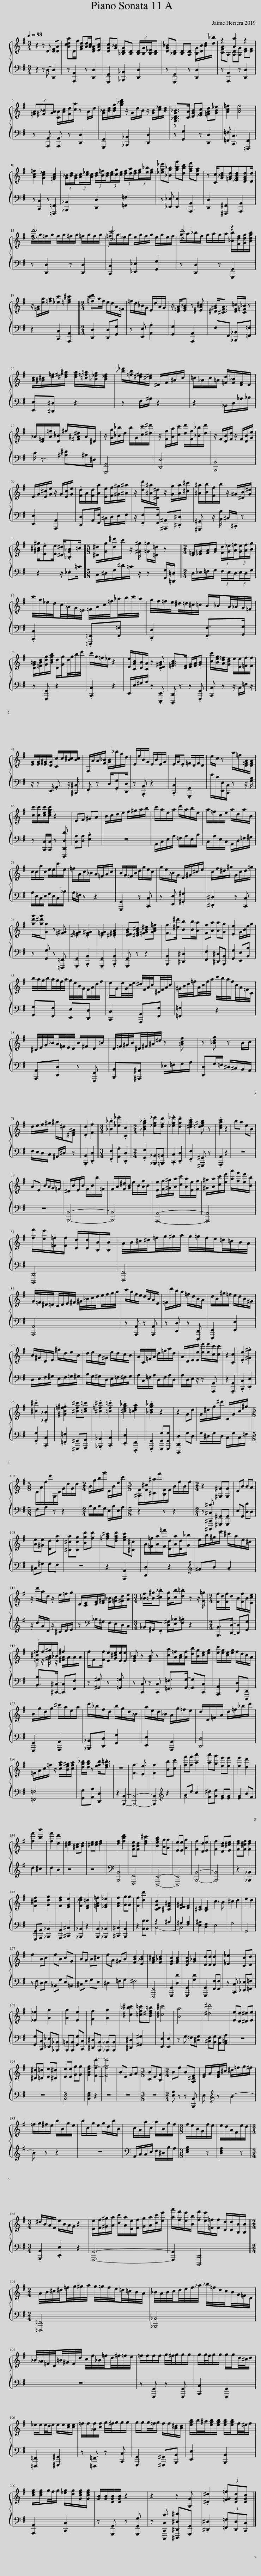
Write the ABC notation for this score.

X:1
%%score { ( 1 3 ) | ( 2 4 ) }
L:1/8
Q:1/4=98
M:3/4
I:linebreak $
K:G
V:1 treble
V:3 treble
V:2 bass
V:4 bass
V:1
 z2 z D [DF][DA] | [Acda]D/f/ [FAd][Ad]/[Ac]/ [DFA][EAc] | [DGc][G_B] [_B,DG][B,D] (3[B,D]/[B,G]/[B,_E]/[B,D] | [DG_B][_B,D] [B,D][A,D] [B,G]/[DB]/[Bd]/[d_b]/ | z2 [Aa]2 z2 |$ %5
 (3[=FA][^F_B][GA] [CA]/[Ac]/[Fd]/[ca]/ z A/d/ | [G_B]/[Bd]/[Bdg]/[g_bd']/ z/ G/d/B/ z/ [GB]/[c_e]/[Bd]/ | [G,_B,DG_B]>[CA] [DGB][_EGc] [=FAd][GB_e] | [Ac=f]2 [Acf]4 |$ [Ac=f]2 [Gc_e]2 [=FAc]2 | %10
 (3[G_B]/[Bd]/[GB]/(3[Ac]/[c_e]/[Ac]/ (3[Bd]/[B=f]/[Bd]/(3[ce]/[cg]/[ce]/ (3[df]/[da]/[df]/(3[eg]/[e_b]/[eg]/ | [_eg_e'][_Bg_b] [gbg'][dbd'] [faf'][cfa] | z [Cc]/[G_Bd][=FAd][_EGBd][DFAd][Dd]/ |$ [dd']6 | [cc']6 | %15
 [dd']4 z2 |$ z/ [=FA]/[ea]/[=fa]/ [_ec']2 [=eg^c']2 ||[M:2/4] [=fc'd']a/f/ e/d/A/=F/ | =f/d/_B/G/ E/d/A/G/ | z/ [D=FA]/[EG_B] z [^EA^c] | %20
 [^D^GB]<[^CFA] [DF=c]/[C=F_B]/ z |$ [Ac]/[^A^c]/[d=f]/[^d^f^a]/ [dfa]/[=c=f=a]/[_B_eg]/[B_df]/ | [_b_d']/[=fb]/[^d^f]/[^c^e]/ ^D/F/^A/c/ | =c/_A/c/=A/ [=Fd]/[F_B]/[DF]/D/ |$ _A/[D=F]/[A=f]/[D_B]/ ^f/[^F^A^d]/A/^D/ | %25
 z/ [Gg]/[_B_b]/d/ b/G/[cc']/[^d^d']/ | z/ [Ff]/[Aa]/[cc']/ [dd']/[Ff]/[_B_b]/[dd']/ | z/ F/[DB]/[Fd]/ z/ F/[DB]/[Ge]/ |$ E/G/[E^c]/[Ge]/ z/ G/[Ec]/[Ge]/ | .[Fd]/A/[Fd]/[Aa]/ [Ee]/[Ff]/[^G^g]/[^A^a]/ | %30
 z/ [dd']/[^A^a]/[^D^d]/ z/ [Gg]/[Aa]/[^c^c']/ | [^A^a]/[Bb]/[Ff]/b/ z/ ^G/[^DB]/[G^d]/ |$ [^A^c^g]/.[Ee][Ee]/ [^D^d]/.[_B,G_B]=c/ ||[M:5/8] [^D^d]/[Gg]/[d^d']/c'/ z/ [^G^g]/ [=G=g]/[=D=d]/ z ||[M:2/4] [D=F]/[_EG]/[FA]/[GB]/ (3[Fd]/[G_e]/[A=f]/(3[Ge]/[Af]/[Bg]/ |$ %35
 c'/4g/4_e/4d/4c/4_A/4G/4=E/4 =F/4A/4c/4=f/4_a/4b/4c'/4a/4 | g/4f/4=f/4e/4^d/4=d/4^c/4=c/4 B/_B/A/4_A/4G/4=F/4 |$ [DG=B]/[=FBd]/[Gdg]/[Bdgb]/ [Dd]/[Gg]/d/4g/4b/4d'/4 | c'/g/=f/_e/ z2 | [Ee]/[CAc]/[DB]/[CA]/ z .[DE^GB] | %40
 .[=FAc]>[DF] [EG]/[FA]/.[GB] | [cc']/[Beg]/[Ad=f]/[Gce]/ e/[Ee]/[=Ff]/[Ff]/ |$ [EG]/[EG]/[E^G]/[DG]/ [Cc]/c/[B^c]/[Bc]/ | F,/A/A/[F_B]/ [GB]/_b/g/d/ | E/e/B/G/ E/B/E/G/ | %45
 E/G/.E =F/D/F/D/ | e/c/ z a/=f/[D=FA]/[DFA]/ |$ [cc']/[cc']/[cec']/[cegc']/ z2 | EF ^GA | B/c/d/e/ f/^g/a/b/ | %50
 c'/a/e/a/ d'/a/b/e/ | a/=f/c/e/ a/d/a/B/ |$ c/c/a/c/ e/e/c'/e/ | =f/A/c/_B/ A/=F/A/c/ | B/G/=F/B/ d/g/e/c/ | %55
 g/e/_B/G/ E/^G/^c/e/ | c/f/^d/^g/ G/c/d/=g/ |$ [gd'g']/[g^d'g']/[Gg] z [=F^G] | .[^D=FG]2 .[DF^G]2 | .[D=FG]2 .[^D^FA]2 | %60
 [DEGB][^DFA^c] [=FGB^d][GAc=f] | [Ff]>[^d^d'] [Bb][Bb]/[Aa]/ | [Ff][Aa] [Aa][Gg] | [Ee]2 G/B/e/g/ |$ b/4a/4g/4b/4a/4g/4f/4a/4 g/4e/4B/4G/4F/4A/4d/4f/4 | %65
 e/G/e/4G/4c/4e/4 ^d/4F/4A/4c/4^D/4F/4A/4c/4 | ^G/4B/4d/4=f/4A/4c/4f/4a/4 c'/4b/4a/4f/4c/4A/4=F/4C/4 |$ ^C/4E/4G/4_B/4A/4=F/4E/4D/4 B/^F/D/=B/ | D/4=F/4^G/4B/4^D/4^F/4^A/4^d/4 z [=Acf] | z [_Bdg] z B/c/ |$ %70
 d/e/f/^g/ ^a/^d/[^DF^A] | .[Dd]2 .[Ff]2 ||[M:3/4] .[_B_b]2 .[_e_e']2 .[Cc]2 ||[M:2/4] .[_Bdg_b]2 [_eg_e'][dfd'] | .[_eg_e']2 .[dgd']2 | %75
 .[^dfac']2 [=de^gb] z | .[ceac']2 z2 | ba eB |$ AE B/A/G/=F/ | ^D/B/E/B/ F/B/b/=F/ | %80
 F/A/[F^d]/[GB]/ e/B/[Af]/B/ | [Ee]/[Ff]/[^G^g]/[Aa]/ [cc']/[Aa]/[Ee]/[Ff]/ | [^G^g]/[Aa]/[cc']/[ee']/ [aa']/[ff']/[ee']/[Bb]/ |$ [ff']/[ee']/[=F=f]/[Ff]/ [Dd]/[Dd]/[B,B]/[B,B]/ | A/4B/4^c/4^d/4=f/4g/4^g/4a/4 g/4=g/4f/4e/4=d/4=c/4B/4A/4 |$ %85
 G/4=F/4^D/4=D/4C/4D/4E/4^F/4 ^G/4_B/4c/4d/4e/4f/4g/4a/4 | c'/a/f/e/ d/B/A/E/ | =F/d'/b/a/ =f/d/B/A/ | d/B/^g/=f/ e/d/B/^G/ |$ B/^G/D/E/ ^g/d/e/B/ | %90
 d/e/B/^G/ e/d/c/B/ | A/C/=F/A/ d/=f/a/d/ | A/D/E/[Ee]/ [ee']/[ee']/[cc']/[cc']/ | z2 .[Cc]2 | .[Ee]2 .[^G^g]2 |$ %95
 .[^c^c']2 .[_B,_B]2 | .[^Gc=f^g]2 [^cf^c'][=ce=c'] | .[^c=f^c']2 .[=cf=c']2 | .[^ceg_b]2 .[=cdfa]2 | .[_Bdg_b]2 z2 | %100
 z2 Gd | G/^d/g/^d'/ C/G/c/^g/ |$[M:5/8] D/A/f/d'/G,/D/ G/d/G/d/ |[M:2/4] B/g/b/g'/ E/B/e/c'/ |[M:5/8] [^A,F]/[F^c]/[^C^a]/f'/[B,F]/F/ B/f/B/f/ | %105
[M:2/4] z2 [^G,^G][G,G] | EB BA |$ [Ae][^Ge] [Dd][da] | [^C^ca][Ccg] [Bgd'][fd'] | [=fa^c'][dfad'] [egc'][^C^c] | %110
 A/[=F=f]/[Aa]/[F=f']/ [Dd]/[Aa]/[Dd]/[G_b]/ | e/b/^g/e'/ ^c'/a/e/^c/ |$ z/ d'/a/d/ z/ e/=f/g/ | D/[CE]/[DF]/[E^G]/ [F_B]/[=Gc]/[^Gd]/[Ae]/ |[M:3/4] [_Bf]/[=B^g]/.[^c_b] [Bg]/[cb]/.[d=b] z z/ [G=g]/ | %115
[M:2/4] [Ff]/d/[Ff]/d/ B/[Ff]/B/[Ece]/ |$ .=f/f/^g/_B/ ^f2 | f/F[Ff]/ [Ee]/[G^ce]/[Ee]/[Ee]/ | [EG_B] z [EGB] z | [ca]/[A=f]/[Ac]/[Af]/ [db]/[Bg]/[ce]/[eg]/ | %120
 [ec']/[eg]/[ce]/[eg]/ f/d/c/A/ |$ B/g/d/g/ ^c'/a/e/a/ | d'/_b/f/d/ b/g/d/_B/ | a/e/d/_B/ A/g/=f/e/ | d/D/=F/A/ d/=f/_b/d'/ |$ %125
 =F/A/c/=f/ z/ [cfa]/[Be^g]/[cfa]/ | [dg_b]/[dgb]/ z [efb]<.[df=b] | z4 | [Ff]3 [Ee] | [Ff]2 [Bb][cc'] | %130
 [ff'][ff'] [aa']2 | [aa'][gg'] [ee'][ee'] | [ee']2 [dd']2 |$ [ff']2 [bb']2 | [ff']2 [dd']2 | %135
 [^ce]2 [^Ac][Bd] | [^ce][ce] [df]2 | [df]2 [fbd']2 | [FBe][FBd] [df^c']2 | [Begb]2 [Ag][Gg] | %140
 [Ee][Ee] [Gg]2 | [Ff]2 [Dd][Ee] | [Ff]2 [DBd][E^ce] | [Fdf][F^cf] [Fdf]2 |$ [F^cf]2 [Gdg]2 | %145
 [Fdf]2 [EGe]2 | [F_df]2 [DF=d]2 | [=FA=f]2 [_EG_e]2 | [FAf]2 [Gg][Gg] | [Ff]2 [dd']2 | %150
 [CDGc]2 [^CF^A]2 | [DE^G]2 [DF]2 | [^CE]2 [B,D]2 | c3 B | ^c2 d2 | %155
 e2 d2 |$ f2 Bc | fB cG | BA B^c | fA ^GB | %160
 [FBd]2 [E_Bd]2 | [FA^c]2 [F_Bd]2 | [EGc]2 [FAc]2 | [DGc]2 [G_B]2 | [Dd][Dd] [Dd]2 | %165
 [_E_e]2 [Cc][Dd] |$ [_E_e]2 [Gg]2 | [Gg]2 [Ee]2 | [Ff]2 [Gg]2 | [^c_b^c']2 [=cf=c'][B^df=b] | %170
 [^c^c']4 | [Aa]4 | [^d^d']4 | [Ee][Dd] [^D^d][Ee] |$ [^D^d][=D=d] [Ee][^D^d] | %175
 [Ee][Ee] [Gg][Gg] | [GBeg]2 [Fff']2- | [Fff']4 | BE GA |[M:3/8] [CB]E[B,G] | %180
[M:2/4] Bf B[A,^DF] | [EG]/A/[EGB]/^c/ ^d/=f/g/^f/ |$ =f/g/^f/e/ b/B/g/e/ | b/c/g/e/ g/d/b/B/ | c/A/a/c/ a/B/g/f/ | %185
[M:3/8] f/e/B/G/f/e/ | e/d/A/F/e/d/ |$[M:3/4] ^d/B/A/F/ e/B/A/G/ z2 | [Ee]/[Ff]/[^G^g]/[Aa]/ [cc']/[Aa]/[Ee]/[Ff]/ [Gg]/[Aa]/[cc']/[ee']/ | [aa']/[ff']/[ee']/[Bb]/ [ff']/[ee']/[=F=f]/[Ff]/ [Dd]/[Dd]/[B,B]/[B,B]/ ||$ %190
[M:2/4] A/4B/4^c/4^d/4=f/4g/4^g/4a/4 g/4=g/4f/4e/4=d/4=c/4B/4A/4 | _B/4A/4B/4c/4d/4e/4f/4_a/4 _b/4=f/4d/4c/4B/4G/4=F/4D/4 |$ _B/4_A/4=F/4D/4=B/4^G/4F/4d/4 c/4f/4_B/4=f/4d/4^f/4=f/4e/4 | =f/f/f/f/ g/4^f/4g/g/g/ | g/g/4f/4g/g/ g/g/d/4^c/4d/ |$ %195
 _e/e/e/4d/4e/ e/e/[ce]/[ce]/ | =f/f/[_Af]/[cf]/ g/4^f/4g/g/g/ | g/g/g/4=f/4g/ f/f/[B^d]/[Bd]/ | [egb]/b/4^a/4[egb]/[egb]/ [egb]/[egb]/f/4^e/4f/ |$ [ceg]/[ceg]/g/4f/4g/ [_eg]/[dg]/[Gceg]/[Gceg]/ | %200
 [GB]/[GB]/[DGB]/[DGB]/ z2 | z2 z [G,G] | .[^D^d]2 (3[=FG=f][DGd][DGc] |] %203
V:2
 z2 z D,- [D,,D,]2 | z [A,,,A,,]2 z [D,,D,]2 | [G,,,G,,]2 [_B,,,_B,,]2 [D,,D,]2 | z [G,,,G,,]2 z [D,,D,]2 | z [A,,,A,,]2 z [D,,D,]2 |$ %5
 z [A,,,A,,] [A,,,A,,] z [D,,D,]2 | [G,,,G,,]2 [_B,,,_B,,]2 [D,,D,]2 | z [G,,G,]2 z [D,,D,]2 | [=F,,=F,] [C,,C,]3 [=F,,,F,,]2 |$ z [C,,C,]2 z [=F,,,=F,,]2 | %10
 [_B,,,_B,,]2 [D,,D,]2 [=F,,=F,]2 | z [_E,,_E,] [E,,E,]2 [A,,,A,,]2 | [D,,D,]2 [^F,,,^F,,]2 [A,,,A,,]2 |$ z [D,,D,]2 z [D,,D,]2 | [C,,C,]2 [_E,,_E,]2 [G,,G,]2 | %15
 z [D,,D,]2 z [G,,,G,,]2 |$ z2 [C,,C,]2 [A,,,A,,]2 ||[M:2/4] [D,,D,]2 [D,,D,][G,,G,] | z [E,,E,] .[A,,A,]2 | [G,,G,]2 [A,,,A,,]2 | %20
 F,F,, [_B,,,_B,,][=F,,=F,] |$ [E,,E,][^D,,^D,] z2 | z F,/^A,/ z2 | z2 _B,,/D,/_A,/_B,/ |$ C/ z3/2 [^A,^D]^A,/^D,/ | %25
 [G,,,G,,]4 | [D,,D,]4 | [B,,,B,,]4 |$ [E,,E,]2 [A,,,A,,]2 | [D,,D,]A,,/[F,,F,]/ ^C,/D,/E,/F,/ | %30
 z/ .[F,,F,][F,,F,]/ [^A,,,^A,,].[^D,,^D,] | [^G,,,^G,,] z/ [B,,B,]/ ^C,/.^C,,/ z |$ z2 z/ ._E,=C/ ||[M:5/8] C,/^D,/G,/^D/=C/ z/ z [G,,G,]/[=D,,=D,]/ ||[M:2/4] D,/_E,/=F,/G,/ (3F,/E,/D,/(3E,/D,/G,/ |$ %35
 .[C,,C,]2 .[=F,,,=F,,].[F,,=F,] | .[D,,D,]2 .[F,,F,]>[G,,G,] |$ z [G,,,G,,] z2 | .[C,,C,]2 z2 | E,,/E,/^G,/A,/ z .[E,,,E,,] | %40
 .[D,,,D,,] z z .[G,,,G,,] | [C,,C,] z z/ C,/=F,/ z/ |$ z/ z E,,/ .A,, z/ [^C,,^C,]/ | .F,, z D,/.[G,,G,][D,,D,]/ | z .[B,,,B,,] z2 | %45
 .[C,,C,]2 .[G,,,G,,]2 | E/C/[E,,E,]/[C,,C,]/ z z/ [G,B,]/ |$ z [C,,C,]/[C,,C,]/ z [D,,,D,,D,D] | [C,A,][D,A,] .[E,B,]2 | z4 | %50
 A,,/C,/E,/A,/ =F,/A,/E,/B,/ | C,/A,/E,/C,/ A,,/D,/=F,/^G,/ |$ A,/E,/C,/E,/ G,/E,/C,/_B,/ | A,/=F,/ z z2 | [G,,,G,,]2 z [C,,C,] | %55
 z [E,,E,] .[^G,,^G,]2 | .[^D,,^D,]2 z [C,,C,] |$ z [G,,G,] z [=F,,,=F,,] | .[G,,,G,,]2 .[B,,,B,,]2 | .[G,,,G,,]2 .[B,,,B,,]2 | %60
 [G,,,G,,] z z2 | [B,,,B,,]2 [^D,,^D,]2 | [F,,F,]2 [^D,,^D,][B,,,B,,] | [G,,G,]2 [E,,E,][B,,B,] |$ [G,,G,][F,,F,] [E,,E,][D,,D,] | %65
 [C,,C,]2 [A,,,A,,][F,,F,] | [=F,,=F,]2 z2 |$ [A,,,A,,][D,,D,] z [F,,,F,,] | [B,,,B,,][^A,,,^A,,] _E,/=F,/G,/A,/ | [D,,D,]G,/=F,/ ^D,/^C,/B,,/A,,/ |$ %70
 F,/E,/D,/C,/ ^A,,/^D,/ z | .[B,,,B,,]2 .[D,,D,]2 ||[M:3/4] .[F,,F,]2 .[A,,A,]2 .[D,,D,]2 ||[M:2/4] .[G,,G,]2 [_B,,,_B,,][=B,,,=B,,] | .[C,,C,]2 .[D,,D,]2 | %75
 .[F,,F,]2 [^G,,,^G,,] z | .[A,,,A,,]2 z2 | z4 |$ z4 | [B,,,B,,]4- | %80
 [B,,,B,,]4 | [A,,,A,,]4- | [A,,,A,,]4 |$ [D,,,D,,]4 | [F,,,F,,]4 |$ %85
 [A,,,A,,]4 | z [A,,,A,,] z [A,,,A,,] | z [D,,D,] z [D,,,D,,] | [E,,,E,,]2 [E,,E,]2 |$ D,/E,/F,/^G,/ E,/F,/=G,/^G,/ | %90
 B,/G,/^G,/D,/ E,/=F,/^F,/G,/ | A,/C,/=F,/A,/ D,/F,/A,/D,/ | A,/D,/E,/ z/ z [A,,,A,,] | z2 .[A,,,A,,]2 | .[C,,C,]2 .[E,,E,]2 |$ %95
 .[G,,G,]2 .[C,,C,]2 | .[=F,,=F,]2 [^G,,,^G,,][A,,,A,,] | .[_B,,,_B,,]2 .[C,,C,]2 | .[E,,E,]2 .[F,,,F,,]2 | .[G,,,G,,]2 [G,,,G,,G,][G,,,G,,G,] | %100
 [D,,,D,,D,]2 G,D, | G,/^D,/G,/D,/ C,/G,/C,/=F,/ |$[M:5/8] F,A, z z2 |[M:2/4] B,/G,/B,/G,/ E,/B,/E,/A,/ |[M:5/8] z2 z z2 | %105
[M:2/4] z [^C,,,^C,,^C,^C] [^G,,,^G,,][G,,,G,,] | E,G,, [D,D]D, |$ ^C,^G, G,F, | z4 | z2 [A,,,A,,]2 | %110
 [D,,D,]2 z2 |[K:treble] ^GB .A2 |$ z/ d/A/D/ z/ ^C/D/E/ | z[K:bass] _B,/^G,/ F,/E,/D,/C,/ |[M:3/4] _B,,/^G,,/.F,, [D,^G,]/[E,_B,]/.[F,=B,] z2 | %115
[M:2/4] [B,,,B,,]>[D,,D,]- [D,,D,][G,,G,] |$ [B,,B,]>[^C,,^C,]- [C,,C,][F,,F,] | z [^G,,^G,] z [=G,,=G,] | z [C,,C,] z [C,,C,] | [=F,,=F,]>[G,,G,]- [G,,G,][C,,C,] | %120
 [A,,,A,,]2 [D,,D,][D,,,D,,] |$ [G,,,G,,]2 [A,,,A,,]2 | [_B,,,_B,,][D,,D,] [G,,G,]2 | [E,,E,]2 [A,,,A,,]2 | [D,,D,]4 |$ %125
 [=F,,=F,]4 | [G,,G,][A,,A,] [D,,D,]2 | z2 [B,,,B,,]2- | [B,,,B,,]4- | [B,,,B,,]2[K:treble] z2 | %130
 Ad c2 | [F^d][Ge] [EG][EG] | [EG]2 BF |$ d2 ^c2 | d2 B2 | %135
 z4 | z4 | [B,,,B,,]4 | [F,,,F,,]4 | [E,,,E,,]4- | %140
 [E,,,E,,]4 | [B,,,B,,]4- | [B,,,B,,]4 | z2 [_B,,,_B,,]2 |$ [G,,,G,,][A,,,A,,] [_B,,,_B,,]2 | %145
 [A,,,A,,]2 [^C,,^C,]2 | [_B,,,_B,,]2 z2 | [B,,,B,,]2 [_B,,,_B,,]2 | [^C,,^C,]2 [B,,,B,,]2 | z2 [B,,B,][B,,B,] | %150
 z2 ^A,2 | ^G,2 [F,A,]2 | [E,^A,]2 [D,F,]2 | E,4 | G,4 | %155
 G,,4 |$ z F, D,E, | _B,,G, E,=B,, | ^C,F, G,E, | ^D,2 =F,G, | %160
 ^F,4 | [F,,,F,,]4 | [G,,,G,,]2 [D,D]2 | [G,,,G,,]2 [G,D]2 | [G,,,G,,]2 [F,,F,][F,,F,] | %165
 z [C,,C,] [_E,,_E,][=F,,=F,] |$ [G,,G,][C,,C,] [_E,,_E,][_B,,,_B,,] | [B,,,=B,,][B,,,B,,] [G,,G,][C,,C,] | [^D,,^D,][B,,,B,,] [_B,,,_B,,][B,,,B,,] | [^D,,^D,]2 [^G,,^G,]2 | %170
 [E,,E,]2 [E,,E,]2 | z G, =F,[^D,G,] | [^C,F,][B,,G,] [A,,F,][A,,=C,A,] | z4 |$ z4 | %175
 [B,,E,G,]4 | [B,,E,G,]2 z2 | z4 | z4 |[M:3/8] z3 | %180
[M:2/4] [E,A,] z z [B,,,B,,] | E,[K:treble] z B2- |$ B z z2 | z4 | A,,/C,/C,/E,/ F,/^D,/B,/A,/ | %185
[M:3/8] [E,G,B,]2 z | [D,F,A,]2 z |$[M:3/4] .[B,,,B,,]2 .[E,,E,]2 z2 | [A,,,A,,]6- | [A,,,A,,]2 [D,,,D,,]4 ||$ %190
[M:2/4] [=F,,,=F,,]4 | [_B,,,_B,,]4 |$ z4 | z [G,,,G,,] z [G,,,G,,] | [C,,C,]2 [G,,,G,,]2 |$ %195
 [=F,,,=F,,]2 [^G,,,^G,,]2 | z [=F,,,=F,,] z [C,,C,] | [G,,,G,,]2 [^G,,,^G,,][B,,,B,,] | [E,,E,]2 [B,,,B,,]2 |$ [A,,,A,,]2 [C,,C,]2 | %200
 z [G,,,G,,] z [G,,,G,,G,] | z [C,,,C,,C,C] [^D,,,^D,,^D,^D][G,,,G,,] | .[^D,,^D,]2 (3[=F,,=F,][D,,D,][C,,C,] |] %203
V:3
 x6 | x6 | x6 | x6 | [CFA]A, [A,D][A,G] [DF][DF] |$ %5
 x6 | x6 | z x5 | x6 |$ x6 | %10
 x6 | x6 | x6 |$ f/g/=f/g/ f/g/^f/g/ =f/g/f/g/ | .=f/g/_e/g/ e/g/f/g/ e/g/e/f/ | %15
 g/a/_b/f/ g/a/g/a/ [_Bb]/[Fdf]/[Gdg]/[Bdgb]/ |$ x6 ||[M:2/4] x4 | x4 | x4 | %20
 x4 |$ x4 | x4 | x4 |$ x4 | %25
 x4 | x4 | x4 |$ x4 | x4 | %30
 x4 | x4 |$ x4 ||[M:5/8] x5 ||[M:2/4] x4 |$ %35
 x4 | x4 |$ x4 | x4 | x4 | %40
 x4 | x4 |$ x4 | x4 | x4 | %45
 x4 | x4 |$ x4 | x4 | x4 | %50
 x4 | x4 |$ x4 | x4 | x4 | %55
 x4 | x4 |$ x4 | x4 | x4 | %60
 x4 | x4 | x4 | x4 |$ x4 | %65
 x4 | x4 |$ x4 | x4 | x4 |$ %70
 x4 | x4 ||[M:3/4] x6 ||[M:2/4] x4 | x4 | %75
 x4 | x4 | x4 |$ x4 | x4 | %80
 x4 | x4 | x4 |$ x4 | x4 |$ %85
 x4 | x4 | x4 | x4 |$ x4 | %90
 x4 | x4 | x4 | x4 | x4 |$ %95
 x4 | x4 | x4 | x4 | x4 | %100
 x4 | x4 |$[M:5/8] x5 |[M:2/4] x4 |[M:5/8] x5 | %105
[M:2/4] x4 | x4 |$ x4 | x4 | x4 | %110
 x4 | x4 |$ x4 | x4 |[M:3/4] x6 | %115
[M:2/4] x4 |$ [=F^c]/ z/ [^GB]/ z/ [^FA]/A/A/A/ | x4 | x4 | x4 | %120
 x4 |$ x4 | x4 | x4 | x4 |$ %125
 x4 | x4 | x4 | x4 | x4 | %130
 x4 | x4 | x4 |$ x4 | x4 | %135
 x4 | x4 | x4 | x4 | x4 | %140
 x4 | x4 | x4 | x4 |$ x4 | %145
 x4 | x4 | x4 | x4 | x4 | %150
 x4 | x4 | x4 | x4 | x4 | %155
 x4 |$ x4 | x4 | x4 | x4 | %160
 x4 | x4 | x4 | x4 | x4 | %165
 x4 |$ x4 | x4 | x4 | x4 | %170
 x4 | x4 | x4 | x4 |$ x4 | %175
 x4 | x4 | x4 | x4 |[M:3/8] x3 | %180
[M:2/4] x4 | x4 |$ x4 | x4 | x4 | %185
[M:3/8] x3 | x3 |$[M:3/4] x6 | x6 | x6 ||$ %190
[M:2/4] x4 | x4 |$ x4 | x4 | x4 |$ %195
 x4 | x4 | x4 | x4 |$ x4 | %200
 x4 | x4 | x4 |] %203
V:4
 x6 | x6 | x6 | x6 | x6 |$ %5
 x6 | x6 | x6 | x6 |$ x6 | %10
 x6 | x6 | x6 |$ x6 | x6 | %15
 x6 |$ x6 ||[M:2/4] x4 | x4 | x4 | %20
 x4 |$ x4 | x4 | x4 |$ x4 | %25
 x4 | x4 | x4 |$ x4 | x4 | %30
 x4 | x4 |$ x4 ||[M:5/8] x5 ||[M:2/4] x4 |$ %35
 x4 | x4 |$ x4 | x4 | x4 | %40
 x4 | x4 |$ x4 | x4 | x4 | %45
 x4 | x4 |$ x4 | x4 | x4 | %50
 x4 | x4 |$ x4 | x4 | x4 | %55
 x4 | x4 |$ x4 | x4 | x4 | %60
 x4 | x4 | x4 | x4 |$ x4 | %65
 x4 | x4 |$ x4 | x4 | x4 |$ %70
 x4 | x4 ||[M:3/4] x6 ||[M:2/4] x4 | x4 | %75
 x4 | x4 | x4 |$ x4 | x4 | %80
 x4 | x4 | x4 |$ x4 | x4 |$ %85
 x4 | x4 | x4 | x4 |$ x4 | %90
 x4 | x4 | x4 | x4 | x4 |$ %95
 x4 | x4 | x4 | x4 | x4 | %100
 x4 | x4 |$[M:5/8] x5 |[M:2/4] x4 |[M:5/8] x5 | %105
[M:2/4] x4 | x4 |$ x4 | x4 | x4 | %110
 x4 |[K:treble] x4 |$ x4 | x[K:bass] x3 |[M:3/4] x6 | %115
[M:2/4] x4 |$ x4 | x4 | x4 | x4 | %120
 x4 |$ x4 | x4 | x4 | x4 |$ %125
 x4 | x4 | x4 | x4 | x2[K:treble] x2 | %130
 F4 | x4 | x4 |$ x4 | x4 | %135
 x4 | x4 | x4 | x4 | x4 | %140
 x4 | x4 | x4 | x4 |$ x4 | %145
 x4 | x4 | x4 | x4 | x4 | %150
 C,4- | C,4 | x4 | x4 | x4 | %155
 x4 |$ x4 | x4 | x4 | x4 | %160
 x4 | x4 | x4 | x4 | x4 | %165
 x4 |$ x4 | x4 | x4 | x4 | %170
 x4 | x4 | x4 | x4 |$ x4 | %175
 x4 | x4 | x4 | x4 |[M:3/8] x3 | %180
[M:2/4] x4 | x[K:treble] x3 |$ x4 | x4 | x4 | %185
[M:3/8] x3 | x3 |$[M:3/4] x6 | x6 | x6 ||$ %190
[M:2/4] x4 | x4 |$ x4 | x4 | x4 |$ %195
 x4 | x4 | x4 | x4 |$ x4 | %200
 x4 | x4 | x4 |] %203
